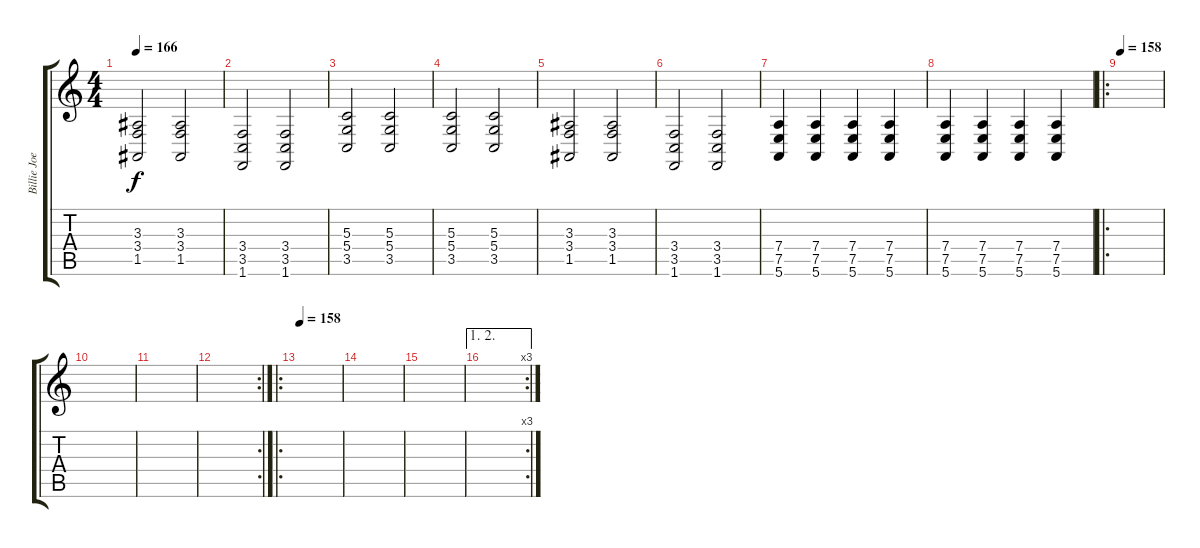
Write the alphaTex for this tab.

\track ("Billie Joe - Piano" "Billie Joe") {instrument brightacousticpiano}
\staff {score tabs}
\tuning (E4 B3 G3 D3 A2 E2) {hide}
\ts (4 4)
\tempo 166
\clef g2
\ks c
(3.3 3.4 1.5).2{dy f} (3.3 3.4 1.5).2 |
(3.4 3.5 1.6).2 (3.4 3.5 1.6).2 |
(5.3 5.4 3.5).2 (5.3 5.4 3.5).2 |
(5.3 5.4 3.5).2 (5.3 5.4 3.5).2 |
(3.3 3.4 1.5).2 (3.3 3.4 1.5).2 |
(3.4 3.5 1.6).2 (3.4 3.5 1.6).2 |
(7.4 7.5 5.6).4 (7.4 7.5 5.6).4 (7.4 7.5 5.6).4 (7.4 7.5 5.6).4 |
(7.4 7.5 5.6).4 (7.4 7.5 5.6).4 (7.4 7.5 5.6).4 (7.4 7.5 5.6).4 |
\ro
\tempo 158
|
|
|
\rc 2
|
\ro
\tempo 158
|
|
|
\ae (1 2)
\rc 3
